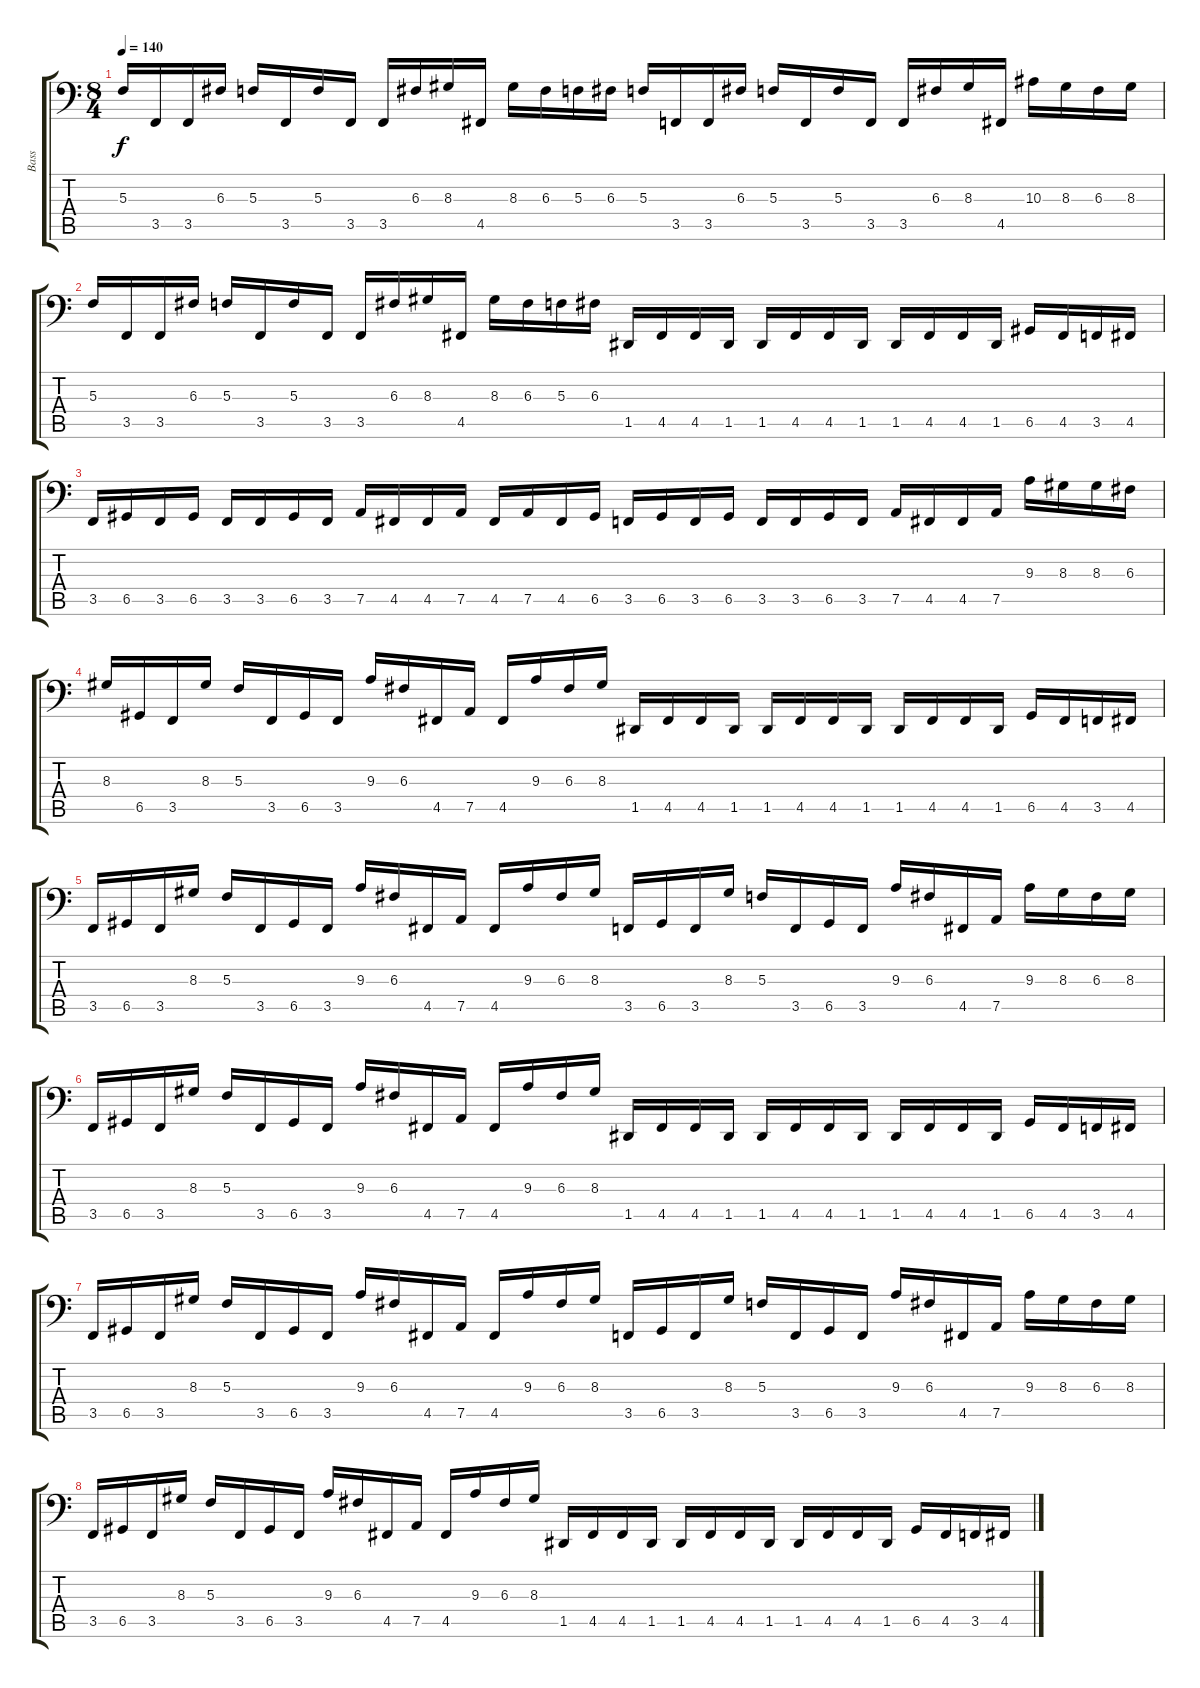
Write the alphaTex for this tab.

\track ("Bass" "Bass") {instrument electricbassfinger}
\staff {score tabs}
\tuning (A2 F2 C2 G1 D1 G0) {hide}
\ts (8 4)
\tempo 140
\clef f4
\ks c
5.3.16{dy f} 3.5.16 3.5.16 6.3.16 5.3.16 3.5.16 5.3.16 3.5.16 3.5.16 6.3.16 8.3.16 4.5.16 8.3.16 6.3.16 5.3.16 6.3.16 5.3.16 3.5.16 3.5.16 6.3.16 5.3.16 3.5.16 5.3.16 3.5.16 3.5.16 6.3.16 8.3.16 4.5.16 10.3.16 8.3.16 6.3.16 8.3.16 |
5.3.16 3.5.16 3.5.16 6.3.16 5.3.16 3.5.16 5.3.16 3.5.16 3.5.16 6.3.16 8.3.16 4.5.16 8.3.16 6.3.16 5.3.16 6.3.16 1.5.16 4.5.16 4.5.16 1.5.16 1.5.16 4.5.16 4.5.16 1.5.16 1.5.16 4.5.16 4.5.16 1.5.16 6.5.16 4.5.16 3.5.16 4.5.16 |
3.5.16 6.5.16 3.5.16 6.5.16 3.5.16 3.5.16 6.5.16 3.5.16 7.5.16 4.5.16 4.5.16 7.5.16 4.5.16 7.5.16 4.5.16 6.5.16 3.5.16 6.5.16 3.5.16 6.5.16 3.5.16 3.5.16 6.5.16 3.5.16 7.5.16 4.5.16 4.5.16 7.5.16 9.3.16 8.3.16 8.3.16 6.3.16 |
8.3.16 6.5.16 3.5.16 8.3.16 5.3.16 3.5.16 6.5.16 3.5.16 9.3.16 6.3.16 4.5.16 7.5.16 4.5.16 9.3.16 6.3.16 8.3.16 1.5.16 4.5.16 4.5.16 1.5.16 1.5.16 4.5.16 4.5.16 1.5.16 1.5.16 4.5.16 4.5.16 1.5.16 6.5.16 4.5.16 3.5.16 4.5.16 |
3.5.16 6.5.16 3.5.16 8.3.16 5.3.16 3.5.16 6.5.16 3.5.16 9.3.16 6.3.16 4.5.16 7.5.16 4.5.16 9.3.16 6.3.16 8.3.16 3.5.16 6.5.16 3.5.16 8.3.16 5.3.16 3.5.16 6.5.16 3.5.16 9.3.16 6.3.16 4.5.16 7.5.16 9.3.16 8.3.16 6.3.16 8.3.16 |
3.5.16 6.5.16 3.5.16 8.3.16 5.3.16 3.5.16 6.5.16 3.5.16 9.3.16 6.3.16 4.5.16 7.5.16 4.5.16 9.3.16 6.3.16 8.3.16 1.5.16 4.5.16 4.5.16 1.5.16 1.5.16 4.5.16 4.5.16 1.5.16 1.5.16 4.5.16 4.5.16 1.5.16 6.5.16 4.5.16 3.5.16 4.5.16 |
3.5.16 6.5.16 3.5.16 8.3.16 5.3.16 3.5.16 6.5.16 3.5.16 9.3.16 6.3.16 4.5.16 7.5.16 4.5.16 9.3.16 6.3.16 8.3.16 3.5.16 6.5.16 3.5.16 8.3.16 5.3.16 3.5.16 6.5.16 3.5.16 9.3.16 6.3.16 4.5.16 7.5.16 9.3.16 8.3.16 6.3.16 8.3.16 |
3.5.16 6.5.16 3.5.16 8.3.16 5.3.16 3.5.16 6.5.16 3.5.16 9.3.16 6.3.16 4.5.16 7.5.16 4.5.16 9.3.16 6.3.16 8.3.16 1.5.16 4.5.16 4.5.16 1.5.16 1.5.16 4.5.16 4.5.16 1.5.16 1.5.16 4.5.16 4.5.16 1.5.16 6.5.16 4.5.16 3.5.16 4.5.16
